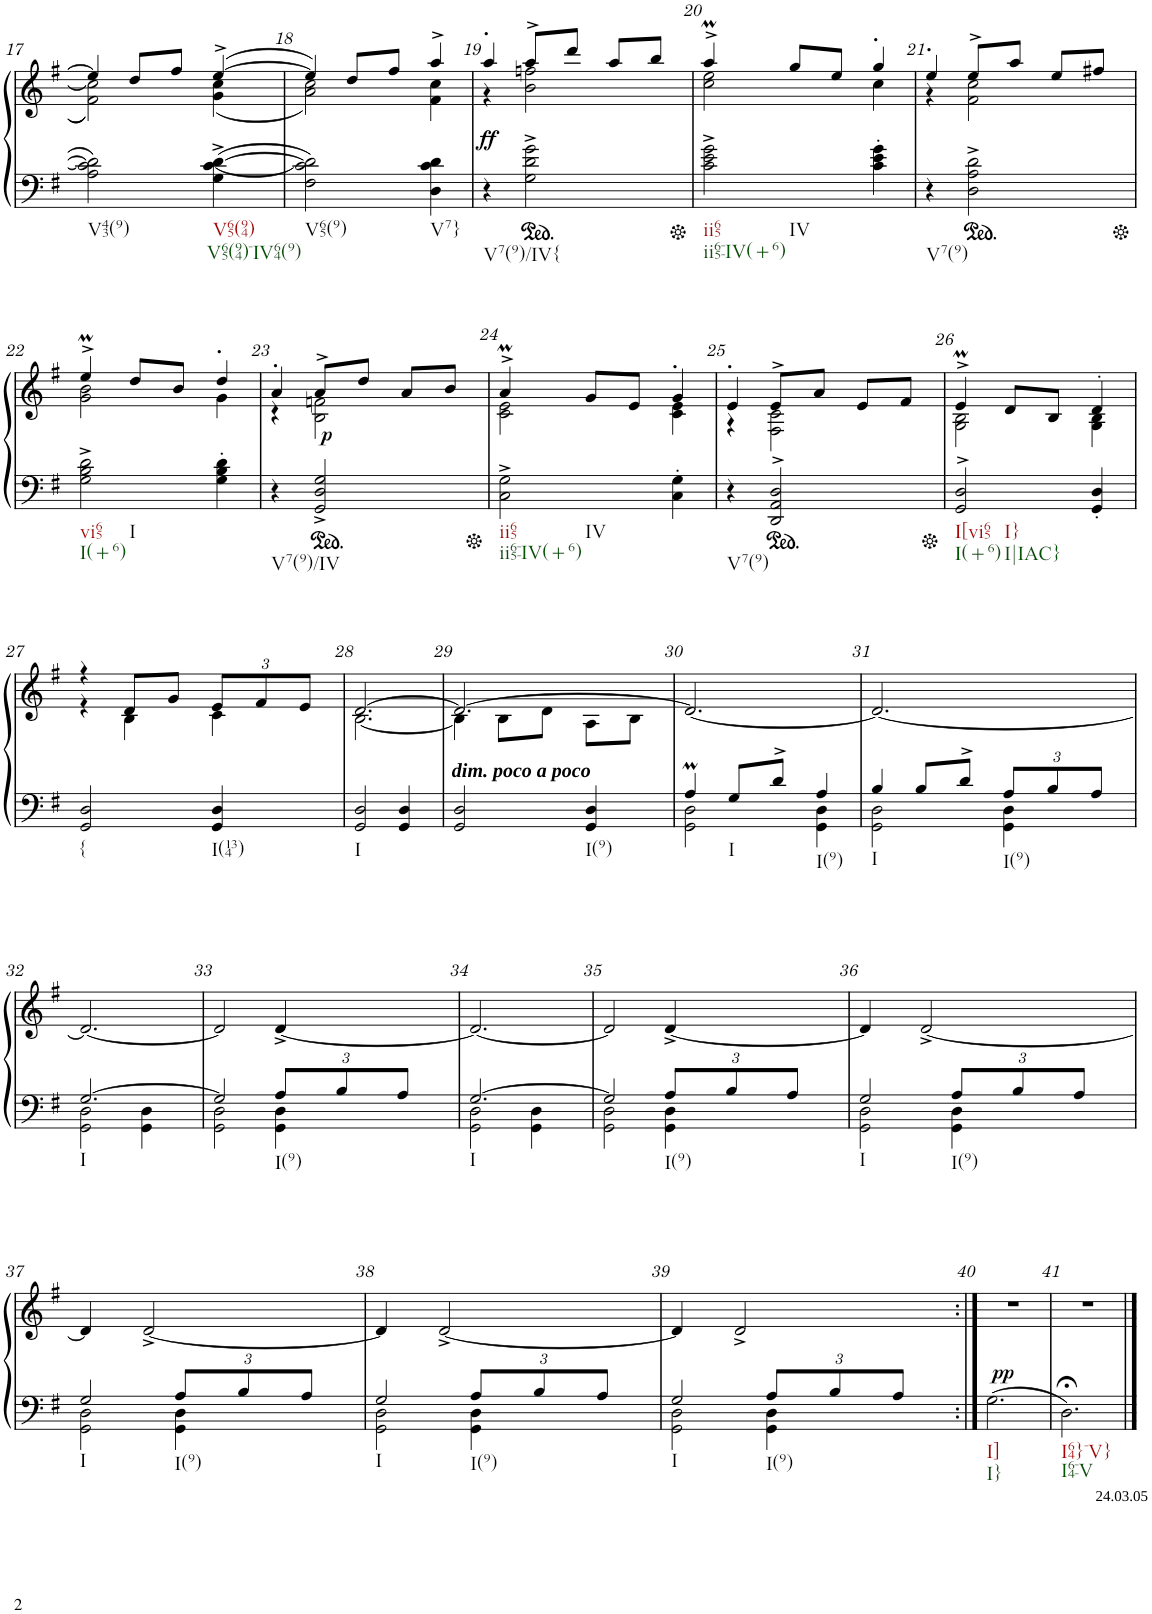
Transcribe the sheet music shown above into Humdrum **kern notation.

**kern	**kern	**dynam
*part1	*part1	*part1
*staff2	*staff1	*staff1/2
*I"unbenannt	*	*
!!LO:PB:g=z
*clefF4	*clefG2	*
*k[f#]	*k[f#]	*
*M3/4	*M3/4	*
=17	=17	=17
*	*^	*
!LO:TX:b:t=V43(9)	!	!	!
2A\ 2c\] 2d\]	4ee/]	2f#\ 2cc\]	.
.	8dd/L	.	.
.	8ff#/J	.	.
!LO:TX:b:t=V65(94)	!	!	!
!LO:TX:b:t=V65(94)-IV64(9)	!	!	!
4G\^ [4c\^ [4d\^	([4ee^/	(4g\ 4cc\	.
=18	=18	=18	=18
!LO:TX:b:t=V65(9)	!	!	!
2F#\ 2c\] 2d\]	4ee/])	2a\ 2cc\)	.
.	8dd/L	.	.
.	8ff#/J	.	.
!LO:TX:b:t=V7}	!	!	!
4D\ 4c\ 4d\	4aa^/	4f#\ 4cc\	.
=19	=19	=19	=19
!	!LO:TX:a:B:t=.	!	!
!LO:TX:b:t=V7(9)/IV{	!	!	!
!	!	!	!LO:DY:b
4r	4aa/	4r	ff
2G\^ 2d\^ 2g\^	8aa^/L	2b\ 2ffn\	.
.	8ddd/J	.	.
.	8aa/L	.	.
.	8bb/J	.	.
=20	=20	=20	=20
!LO:TX:b:t=ii65	!	!	!
!LO:TX:b:t=ii65-IV(+6)	!	!	!
!LO:TX:b:t=IV	!	!	!
2c\^ 2e\^ 2g\^	4aaM^>/	2cc\ 2ee\	.
.	8gg/L	.	.
.	8ee/J	.	.
!	!LO:TX:a:B:t=.	!	!
4c\' 4e\' 4g\'	4gg/	4cc\	.
=21	=21	=21	=21
!	!LO:TX:a:B:t=.	!	!
!LO:TX:b:t=V7(9)	!	!	!
4r	4ee/	4r	.
2D\^ 2A\^ 2d\^	8ee^/L	2f#\ 2cc\	.
.	8aa/J	.	.
.	8ee/L	.	.
.	8ff#X/J	.	.
!!LO:LB:g=z	!!
=22	=22	=22	=22
!LO:TX:b:t=vi65	!	!	!
!LO:TX:b:t=I(+6)	!	!	!
!LO:TX:b:t=I	!	!	!
2G\^ 2B\^ 2d\^	4eeM^>/	2g\ 2b\	.
.	8dd/L	.	.
.	8b/J	.	.
!	!LO:TX:a:B:t=.	!	!
4G\' 4B\' 4d\'	4dd/	4g\	.
=23	=23	=23	=23
!	!LO:TX:a:B:t=.	!	!
!LO:TX:b:t=V7(9)/IV	!	!	!
4r	4a/	4r	.
!	!	!	!LO:DY:b
2GG/^ 2D/^ 2G/^	8a^/L	2B\ 2fn\	p
.	8dd/J	.	.
.	8a/L	.	.
.	8b/J	.	.
=24	=24	=24	=24
!LO:TX:b:t=ii65	!	!	!
!LO:TX:b:t=ii65-IV(+6)	!	!	!
!LO:TX:b:t=IV	!	!	!
2C\^ 2G\^	4aM^>/	2c\ 2e\	.
.	8g/L	.	.
.	8e/J	.	.
!	!LO:TX:a:B:t=.	!	!
4C\' 4G\'	4g/	4c\ 4e\	.
=25	=25	=25	=25
!	!LO:TX:a:B:t=.	!	!
!LO:TX:b:t=V7(9)	!	!	!
4r	4e/	4r	.
2DD/^> 2AA/^> 2D/^>	8e^/L	2F#\ 2c\	.
.	8a/J	.	.
.	8e/L	.	.
.	8f#/J	.	.
=26	=26	=26	=26
!LO:TX:b:t=I[vi65	!	!	!
!LO:TX:b:t=I(+6)	!	!	!
!LO:TX:b:t=I}	!	!	!
!LO:TX:b:t=I|IAC}	!	!	!
2GG/^> 2D/^>	4eM^>/	2G\ 2B\	.
.	8d/L	.	.
.	8B/J	.	.
4GG/' 4D/'	4d'/	4G\ 4B\	.
!!LO:LB:g=z	!!
=27	=27	=27	=27
!LO:TX:b:t={	!	!	!
2GG/ 2D/	4r	4r	.
.	8d/L	4B\	.
.	8g/J	.	.
*	*Xbrackettup	*	*
!LO:TX:b:t=I(134)	!	!	!
4GG/ 4D/	12e/L	4c\	.
.	12f#/	.	.
.	12e/J	.	.
=28	=28	=28	=28
!LO:TX:b:t=I	!	!	!
2GG/ 2D/	[2.d/	[2.B\	.
4GG/ 4D/	.	.	.
=29	=29	=29	=29
!	!LO:TX:b:Bi:t=dim. poco a poco	!	!
2GG/ 2D/	2.d/_	4B\]	.
.	.	8B\L	.
.	.	8d\J	.
!LO:TX:b:t=I(9)	!	!	!
4GG/ 4D/	.	8A\L	.
.	.	8B\J	.
*	*v	*v	*
=30	=30	=30
*^	*	*
4AM/	2GG\ 2D\	2.d/_	.
!LO:TX:b:t=I	!	!	!
8G/L	.	.	.
8d^/J	.	.	.
!LO:TX:b:t=I(9)	!	!	!
4A/	4GG\ 4D\	.	.
=31	=31	=31	=31
!LO:TX:b:t=I	!	!	!
4B/	2GG\ 2D\	2.d/_	.
8B/L	.	.	.
8d^/J	.	.	.
*Xbrackettup	*	*	*
!LO:TX:b:t=I(9)	!	!	!
12A/L	4GG\ 4D\	.	.
12B/	.	.	.
12A/J	.	.	.
!!LO:LB:g=z
=32	=32	=32	=32
!LO:TX:b:t=I	!	!	!
[2.G/	2GG\ 2D\	2.d/_	.
.	4GG\ 4D\	.	.
=33	=33	=33	=33
2G/]	2GG\ 2D\	2d/]	.
!LO:TX:b:t=I(9)	!	!	!
12A/L	4GG\ 4D\	[4d^/	.
12B/	.	.	.
12A/J	.	.	.
=34	=34	=34	=34
!LO:TX:b:t=I	!	!	!
[2.G/	2GG\ 2D\	2.d/_	.
.	4GG\ 4D\	.	.
=35	=35	=35	=35
2G/]	2GG\ 2D\	2d/]	.
!LO:TX:b:t=I(9)	!	!	!
12A/L	4GG\ 4D\	[4d^/	.
12B/	.	.	.
12A/J	.	.	.
=36	=36	=36	=36
!LO:TX:b:t=I	!	!	!
2G/	2GG\ 2D\	4d/]	.
.	.	[2d^/	.
!LO:TX:b:t=I(9)	!	!	!
12A/L	4GG\ 4D\	.	.
12B/	.	.	.
12A/J	.	.	.
!!LO:LB:g=z
=37	=37	=37	=37
!LO:TX:b:t=I	!	!	!
2G/	2GG\ 2D\	4d/]	.
.	.	[2d^/	.
!LO:TX:b:t=I(9)	!	!	!
12A/L	4GG\ 4D\	.	.
12B/	.	.	.
12A/J	.	.	.
=38	=38	=38	=38
!LO:TX:b:t=I	!	!	!
2G/	2GG\ 2D\	4d/]	.
.	.	[2d^/	.
!LO:TX:b:t=I(9)	!	!	!
12A/L	4GG\ 4D\	.	.
12B/	.	.	.
12A/J	.	.	.
=39	=39	=39	=39
!LO:TX:b:t=I	!	!	!
2G/	2GG\ 2D\	4d/]	.
.	.	2d^/	.
!LO:TX:b:t=I(9)	!	!	!
12A/L	4GG\ 4D\	.	.
12B/	.	.	.
12A/J	.	.	.
*v	*v	*	*
=40:|!	=40:|!	=40:|!
!LO:TX:b:t=I]	!	!
!LO:TX:b:t=I}	!	!
!	!	!LO:DY:a=2
2.G\	2.r	pp
=41	=41	=41
!LO:TX:b:t=24.03.05	!	!
!LO:TX:b:t=I64}-V}	!	!
!LO:TX:b:t=I64-V	!	!
2.D;<\	2.r	.
==	==	==
*-	*-	*-
